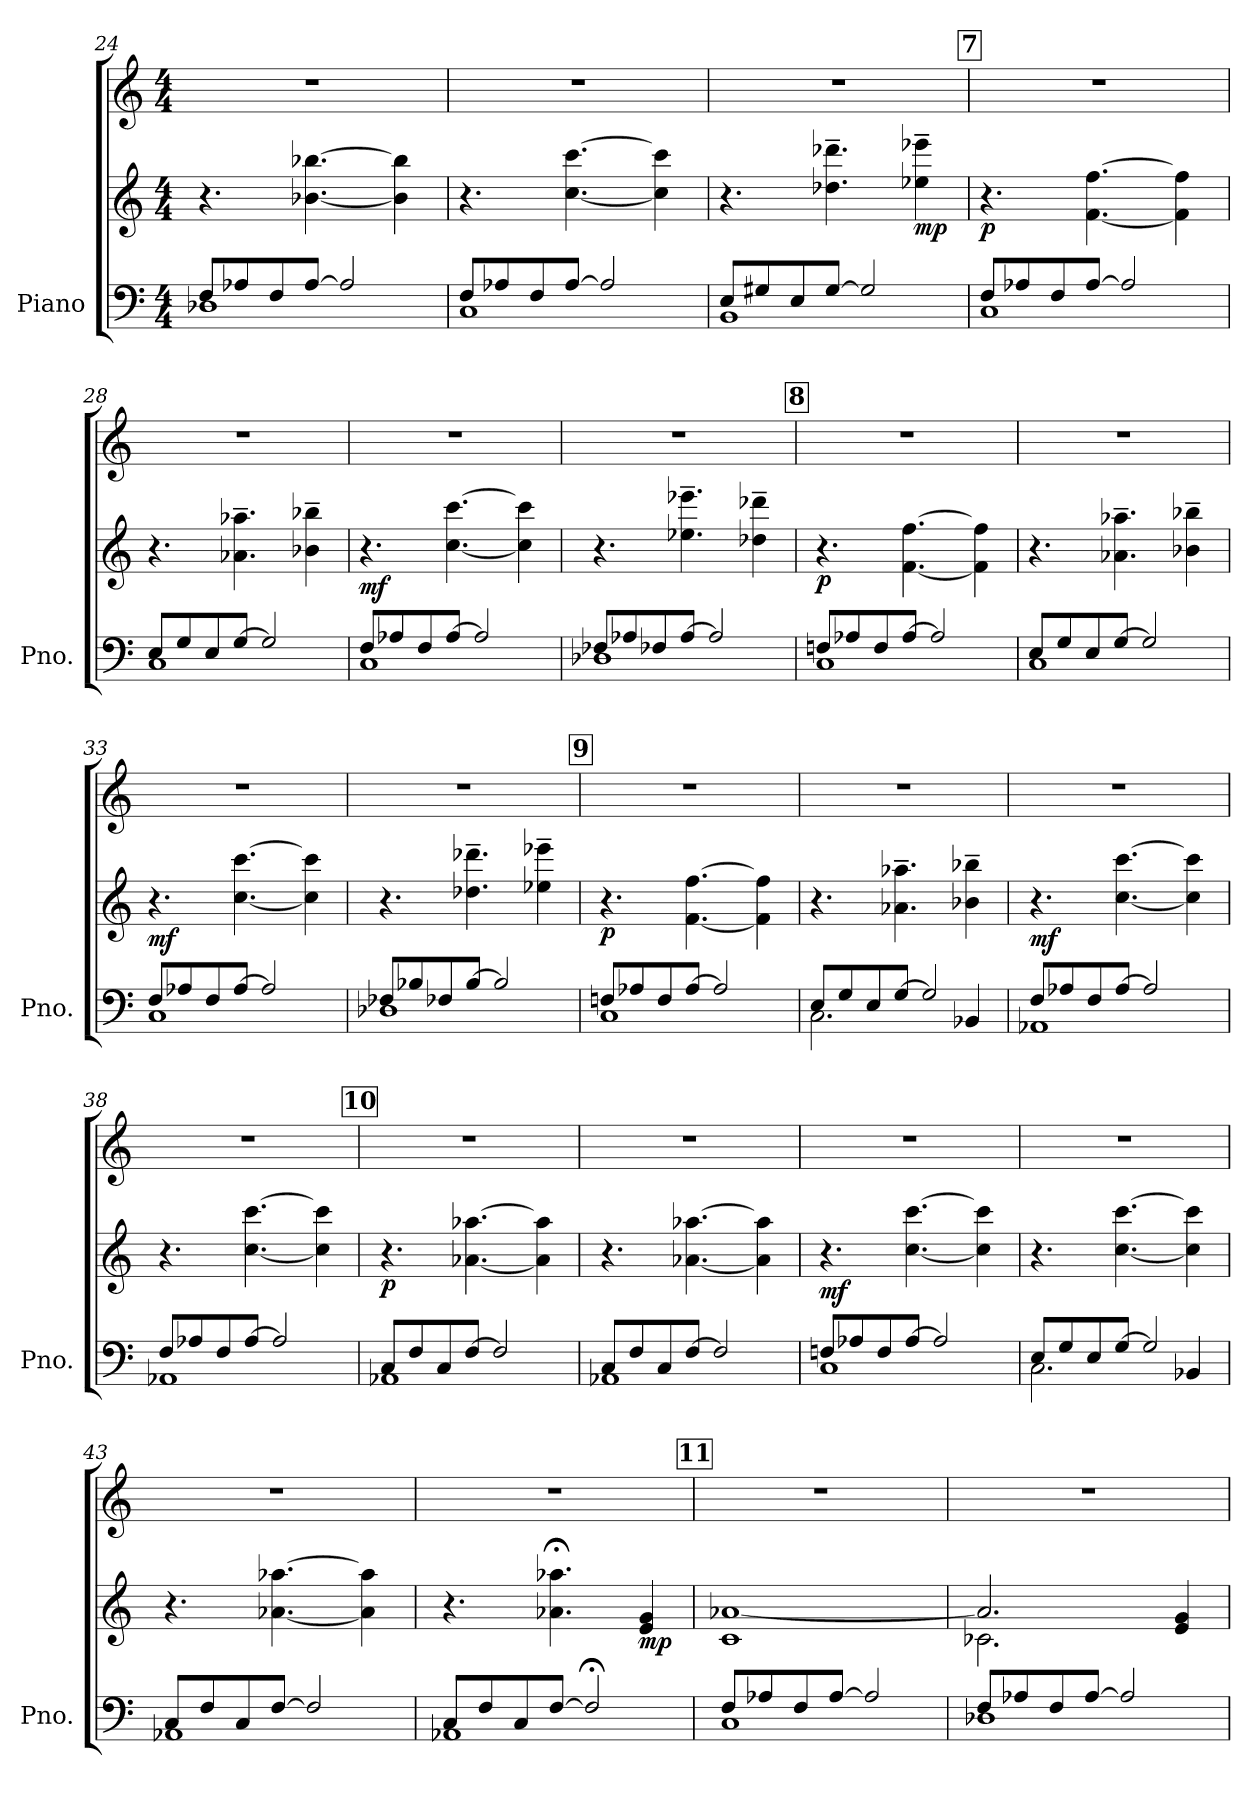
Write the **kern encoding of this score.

**kern	**kern	**kern	**dynam
*part1	*part1	*part1	*part1
*staff3	*staff2	*staff1	*staff1/2/3
*I"Piano	*	*	*
*I'Pno.	*	*	*
*clefF4	*clefG2	*clefG2	*
*k[]	*k[]	*k[]	*
*M4/4	*M4/4	*M4/4	*
=24	=24	=24	=24
*^	*	*	*
8F/L	1D-X	4.r	1r	.
8A-X/	.	.	.	.
8F/	.	.	.	.
[8A-/J	.	[4.b-X\ [4.bb-X\	.	.
2A-/]	.	.	.	.
.	.	4b-\] 4bb-\]	.	.
=25	=25	=25	=25	=25
8F/L	1C	4.r	1r	.
8A-X/	.	.	.	.
8F/	.	.	.	.
[8A-/J	.	[4.cc\ [4.ccc\	.	.
2A-/]	.	.	.	.
.	.	4cc\] 4ccc\]	.	.
=26	=26	=26	=26	=26
8E/L	1BB	4.r	1r	.
8G#X/	.	.	.	.
8E/	.	.	.	.
[8G#/J	.	4.dd-X\~ 4.ddd-X\~	.	.
2G#/]	.	.	.	.
!	!	!	!	!LO:DY:b=2
.	.	4ee-X\~ 4eee-X\~	.	mp
!!LO:REH:place=s1:a:B:fs=15:t=7
=27	=27	=27	=27	=27
!	!	!	!	!LO:DY:b=2
8F/L	1C	4.r	1r	p
8A-X/	.	.	.	.
8F/	.	.	.	.
[8A-/J	.	[4.f\ [4.ff\	.	.
2A-/]	.	.	.	.
.	.	4f\] 4ff\]	.	.
=28	=28	=28	=28	=28
8E/L	1C	4.r	1r	.
8G/	.	.	.	.
8E/	.	.	.	.
[8G/J	.	4.a-X\~ 4.aa-X\~	.	.
2G/]	.	.	.	.
.	.	4b-X\~ 4bb-X\~	.	.
!!LO:LB:g=z
=29	=29	=29	=29	=29
!	!	!	!	!LO:DY:b=2
8F/L	1C	4.r	1r	mf
8A-X/	.	.	.	.
8F/	.	.	.	.
[8A-/J	.	[4.cc\ [4.ccc\	.	.
2A-/]	.	.	.	.
.	.	4cc\] 4ccc\]	.	.
=30	=30	=30	=30	=30
8F-X/L	1D-X	4.r	1r	.
8A-X/	.	.	.	.
8F-X/	.	.	.	.
[8A-/J	.	4.ee-X\~ 4.eee-X\~	.	.
2A-/]	.	.	.	.
.	.	4dd-X\~ 4ddd-X\~	.	.
!!LO:REH:place=s1:a:B:fs=15:t=8
=31	=31	=31	=31	=31
!	!	!	!	!LO:DY:b=2
8Fn/L	1C	4.r	1r	p
8A-X/	.	.	.	.
8F/	.	.	.	.
[8A-/J	.	[4.f\ [4.ff\	.	.
2A-/]	.	.	.	.
.	.	4f\] 4ff\]	.	.
=32	=32	=32	=32	=32
8E/L	1C	4.r	1r	.
8G/	.	.	.	.
8E/	.	.	.	.
[8G/J	.	4.a-X\~ 4.aa-X\~	.	.
2G/]	.	.	.	.
.	.	4b-X\~ 4bb-X\~	.	.
=33	=33	=33	=33	=33
!	!	!	!	!LO:DY:b=2
8F/L	1C	4.r	1r	mf
8A-X/	.	.	.	.
8F/	.	.	.	.
[8A-/J	.	[4.cc\ [4.ccc\	.	.
2A-/]	.	.	.	.
.	.	4cc\] 4ccc\]	.	.
=34	=34	=34	=34	=34
8F-X/L	1D-X	4.r	1r	.
8B-X/	.	.	.	.
8F-X/	.	.	.	.
[8B-/J	.	4.dd-X\~ 4.ddd-X\~	.	.
2B-/]	.	.	.	.
.	.	4ee-X\~ 4eee-X\~	.	.
!!LO:LB:g=z
!!LO:REH:place=s1:a:B:fs=15:t=9
=35	=35	=35	=35	=35
!	!	!	!	!LO:DY:b=2
8Fn/L	1C	4.r	1r	p
8A-X/	.	.	.	.
8F/	.	.	.	.
[8A-/J	.	[4.f\ [4.ff\	.	.
2A-/]	.	.	.	.
.	.	4f\] 4ff\]	.	.
=36	=36	=36	=36	=36
8E/L	2.C\	4.r	1r	.
8G/	.	.	.	.
8E/	.	.	.	.
[8G/J	.	4.a-X\~ 4.aa-X\~	.	.
2G/]	.	.	.	.
.	4BB-X/	4b-X\~ 4bb-X\~	.	.
=37	=37	=37	=37	=37
!	!	!	!	!LO:DY:b=2
8F/L	1AA-X	4.r	1r	mf
8A-X/	.	.	.	.
8F/	.	.	.	.
[8A-/J	.	[4.cc\ [4.ccc\	.	.
2A-/]	.	.	.	.
.	.	4cc\] 4ccc\]	.	.
=38	=38	=38	=38	=38
8F/L	1AA-X	4.r	1r	.
8A-X/	.	.	.	.
8F/	.	.	.	.
[8A-/J	.	[4.cc\ [4.ccc\	.	.
2A-/]	.	.	.	.
.	.	4cc\] 4ccc\]	.	.
!!LO:REH:place=s1:a:B:fs=15:t=10
=39	=39	=39	=39	=39
!	!	!	!	!LO:DY:b=2
8C/L	1AA-X	4.r	1r	p
8F/	.	.	.	.
8C/	.	.	.	.
[8F/J	.	[4.a-X\ [4.aa-X\	.	.
2F/]	.	.	.	.
.	.	4a-\] 4aa-\]	.	.
!!LO:PB:g=z
=40	=40	=40	=40	=40
8C/L	1AA-X	4.r	1r	.
8F/	.	.	.	.
8C/	.	.	.	.
[8F/J	.	[4.a-X\ [4.aa-X\	.	.
2F/]	.	.	.	.
.	.	4a-\] 4aa-\]	.	.
=41	=41	=41	=41	=41
!	!	!	!	!LO:DY:b=2
8Fn/L	1C	4.r	1r	mf
8A-X/	.	.	.	.
8F/	.	.	.	.
[8A-/J	.	[4.cc\ [4.ccc\	.	.
2A-/]	.	.	.	.
.	.	4cc\] 4ccc\]	.	.
=42	=42	=42	=42	=42
8E/L	2.C\	4.r	1r	.
8G/	.	.	.	.
8E/	.	.	.	.
[8G/J	.	[4.cc\ [4.ccc\	.	.
2G/]	.	.	.	.
.	4BB-X/	4cc\] 4ccc\]	.	.
=43	=43	=43	=43	=43
8C/L	1AA-X	4.r	1r	.
8F/	.	.	.	.
8C/	.	.	.	.
[8F/J	.	[4.a-X\ [4.aa-X\	.	.
2F/]	.	.	.	.
.	.	4a-\] 4aa-\]	.	.
=44	=44	=44	=44	=44
8C/L	1AA-X	4.r	1r	.
8F/	.	.	.	.
8C/	.	.	.	.
[8F/J	.	4.a-X\;< 4.aa-X\;<	.	.
2F;/]	.	.	.	.
!	!	!	!	!LO:DY:b=2
.	.	4e/ 4g/	.	mp
!!LO:REH:place=s1:a:B:fs=15:t=11
=45	=45	=45	=45	=45
*	*	*^	*	*
8F/L	1C	1c	[1a-X	1r	.
8A-X/	.	.	.	.	.
8F/	.	.	.	.	.
[8A-/J	.	.	.	.	.
2A-/]	.	.	.	.	.
!!LO:LB:g=z
=46	=46	=46	=46	=46	=46
8F/L	1D-X	2.c-X\	2.a-/]	1r	.
8A-X/	.	.	.	.	.
8F/	.	.	.	.	.
[8A-/J	.	.	.	.	.
2A-/]	.	.	.	.	.
.	.	4e/ 4g/	4ryy	.	.
*v	*v	*	*	*	*
*	*v	*v	*	*
=	=	=	=
*-	*-	*-	*-
